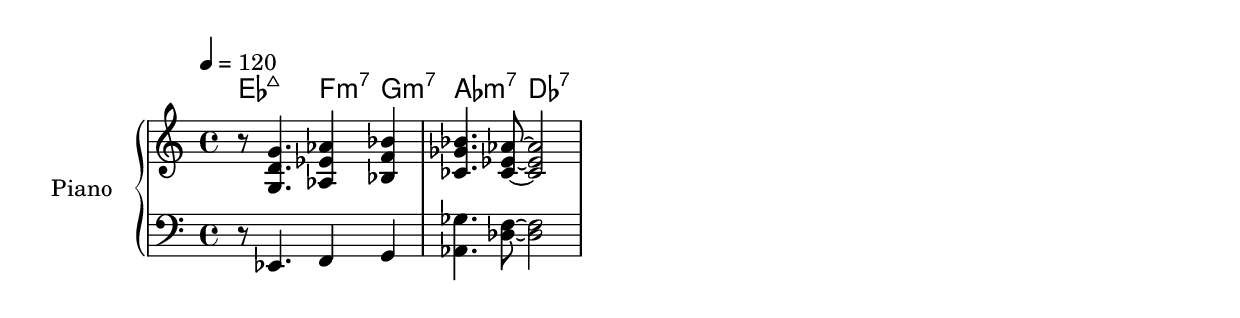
chordmusic =  \chords { 
ees2:maj7 f4:m7 g4:m7 aes2:m7 des2:7
  }
upper = \relative c'' {
  \tempo 4=120
  \clef treble
  \key c \major
  \time 4/4

r8 <g, d' g>4. <aes ees' aes>4 <bes f' bes>4 <ces ges' bes>4. <ces ees aes>8~<ces ees aes>2
}

lower = \relative c {
  \clef bass
  \key c \major
  \time 4/4

r8 ees,4. f4 g4 <aes ges'>4. <des f>8~<des f>2
}

\score {

  \new PianoStaff <<
    \set PianoStaff.instrumentName = #"Piano  "
    \chordmusic
    \new Staff = "upper" \upper
    \new Staff = "lower" \lower
  >>
  \layout { }
  \midi { }
}